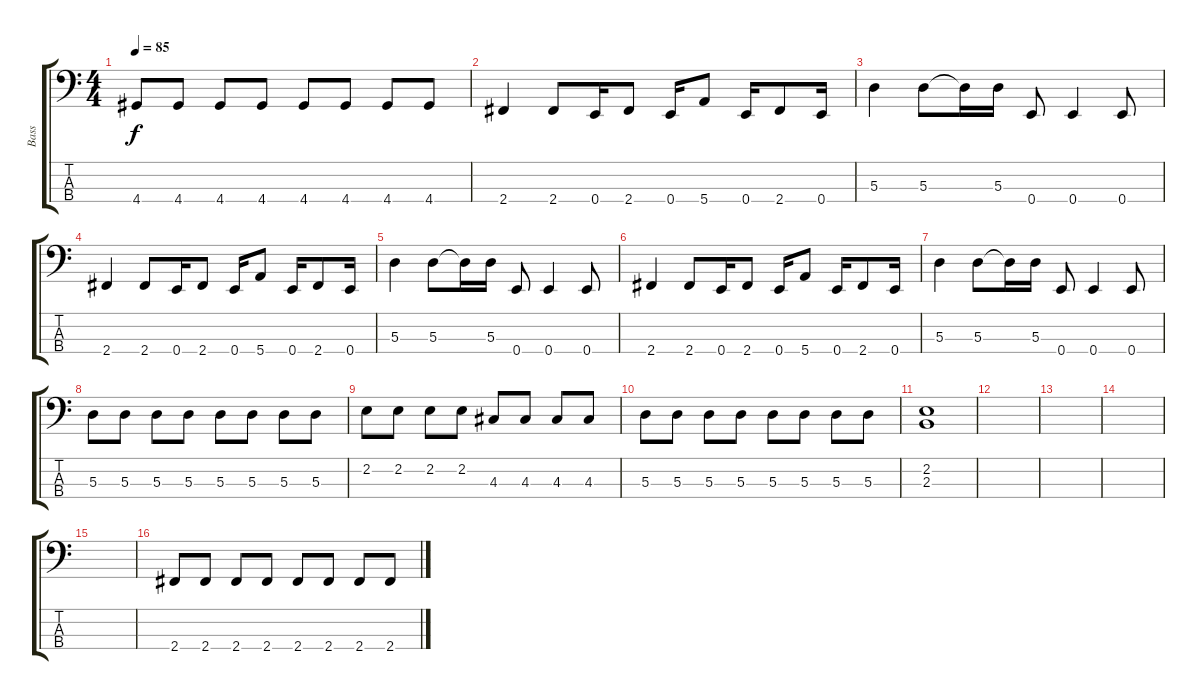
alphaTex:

\track ("Bass" "Bass") {instrument electricbassfinger}
\staff {score tabs}
\tuning (G2 D2 A1 E1) {hide}
\ts (4 4)
\tempo 85
\clef f4
\ks c
4.4.8{dy f} 4.4.8 4.4.8 4.4.8 4.4.8 4.4.8 4.4.8 4.4.8 |
2.4.4 2.4.8 0.4.16 2.4.8 0.4.16 5.4.8 0.4.16 2.4.8 0.4.16 |
5.3.4 5.3.8 5.3{t}.16 5.3.16 0.4.8 0.4.4 0.4.8 |
2.4.4 2.4.8 0.4.16 2.4.8 0.4.16 5.4.8 0.4.16 2.4.8 0.4.16 |
5.3.4 5.3.8 5.3{t}.16 5.3.16 0.4.8 0.4.4 0.4.8 |
2.4.4 2.4.8 0.4.16 2.4.8 0.4.16 5.4.8 0.4.16 2.4.8 0.4.16 |
5.3.4 5.3.8 5.3{t}.16 5.3.16 0.4.8 0.4.4 0.4.8 |
5.3.8 5.3.8 5.3.8 5.3.8 5.3.8 5.3.8 5.3.8 5.3.8 |
2.2.8 2.2.8 2.2.8 2.2.8 4.3.8 4.3.8 4.3.8 4.3.8 |
5.3.8 5.3.8 5.3.8 5.3.8 5.3.8 5.3.8 5.3.8 5.3.8 |
(2.2 2.3).1 |
|
|
|
|
2.4.8 2.4.8 2.4.8 2.4.8 2.4.8 2.4.8 2.4.8 2.4.8
